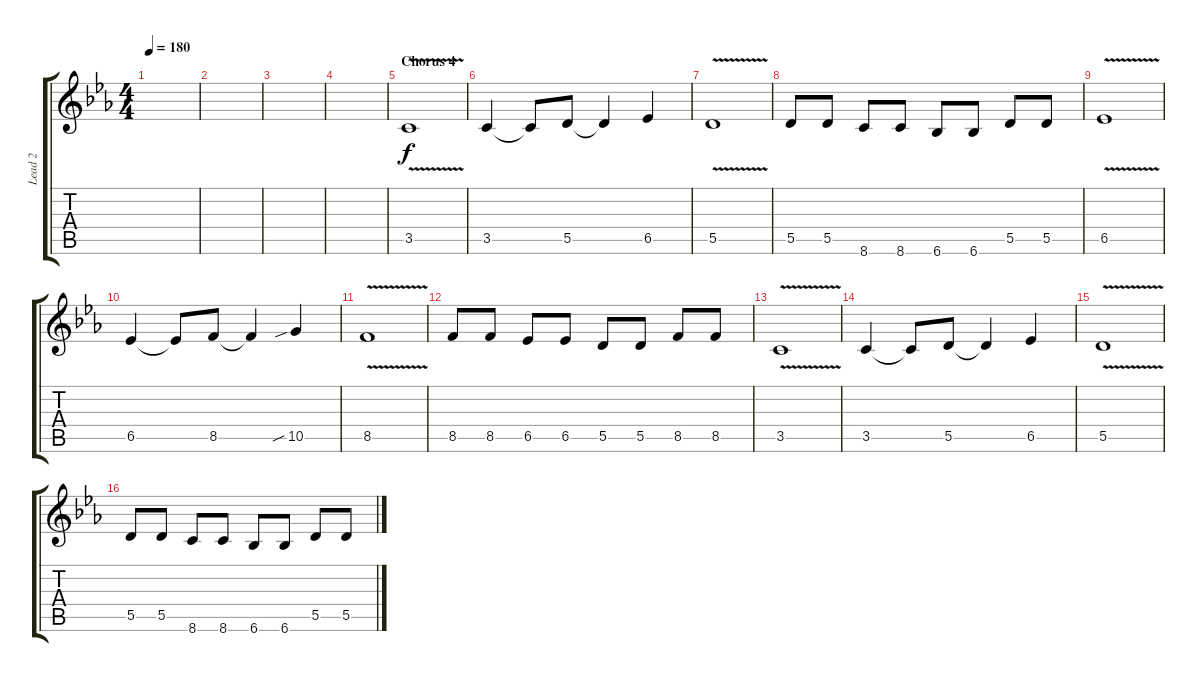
\track ("Lead 2" "Lead 2") {instrument distortionguitar}
\staff {score tabs}
\tuning (E4 B3 G3 D3 A2 E2) {hide}
\ts (4 4)
\tempo 180
\clef g2
\ks eb
|
|
|
|
\section ("" "Chorus 4")
3.5{v}.1 |
3.5.4 3.5{t}.8 5.5.8 5.5{t}.4 6.5.4 |
5.5{v}.1 |
5.5.8 5.5.8 8.6.8 8.6.8 6.6.8 6.6.8 5.5.8 5.5.8 |
6.5{v}.1 |
6.5.4 6.5{t}.8 8.5.8 8.5{t}.4 10.5{sib}.4 |
8.5{v}.1 |
8.5.8 8.5.8 6.5.8 6.5.8 5.5.8 5.5.8 8.5.8 8.5.8 |
3.5{v}.1 |
3.5.4 3.5{t}.8 5.5.8 5.5{t}.4 6.5.4 |
5.5{v}.1 |
5.5.8 5.5.8 8.6.8 8.6.8 6.6.8 6.6.8 5.5.8 5.5.8
